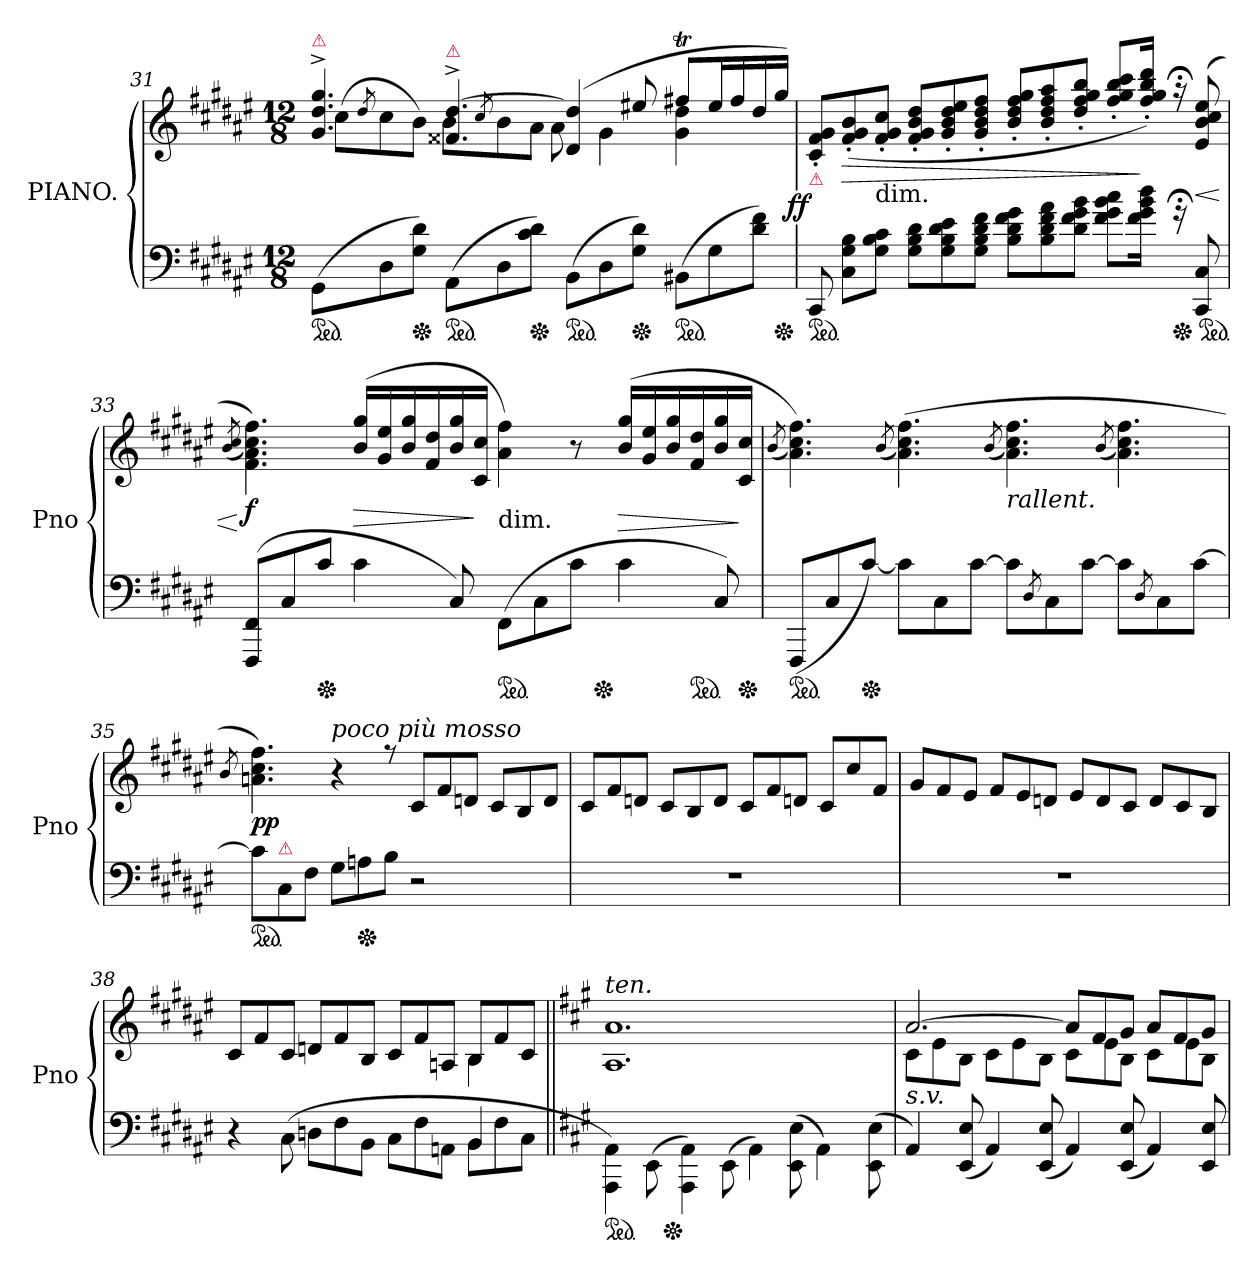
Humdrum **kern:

**kern	**kern	**dynam
*part1	*part1	*part1
*staff2	*staff1	*staff1/2
*I"PIANO.	*	*
*I'Pno	*	*
*clefF4	*clefG2	*
*k[f#c#g#d#a#e#]	*k[f#c#g#d#a#e#]	*
*F#:	*F#:	*
*M12/8	*M12/8	*
=31	=31	=31
*	*^	*
!	!LO:TX:a:color=crimson:t=⚠	!	!
*ped	*	*	*
(8GG#L	4.g#^< 4.dd#^< 4.gg#^<	(8cc#L	.
.	.	8qdd#/	.
8D#	.	8cc#	.
*Xped	*	*	*
8G# 8d#J)	.	8bJ)	.
!	!LO:TX:a:color=crimson:t=⚠	!	!
*ped	*	*	*
(8AA#L	4.f##X^< [4.dd#^<	8bL	.
.	.	8qcc#/	.
8D#	.	8b	.
*Xped	*	*	*
8c# 8d#J)	.	8a#J	.
*ped	*	*	*
(8BBL	(4d# 4dd#]	8a#	.
8D#	.	4g#	.
*Xped	*	*	*
8G# 8d#J)	8ee#X	.	.
*ped	*	*	*
(8BB#XL	8ff#XTL	4g# 4dd#	.
8G#	16ee#L	.	.
.	16ff#	.	.
8d# 8f#J)	16dd#	8ryy	.
*Xped	*	*	*
.	16gg#JJ)	.	.
*	*v	*v	*
=32	=32	=32
!	!LO:TX:b:color=crimson:t=⚠	!
!	!	!LO:DY:rj
*ped	*	*
8CC#	8c#'> 8f#'> 8g#'>L	f f
!	!	!LO:HP:b
8C# 8G# 8BL	(>8f#'> 8g#'> 8b'>	>
!	!LO:TX:c:t=dim.	!
8G# 8B 8c#J	8f#'> 8g#'> 8cc#'>J	.
8G# 8B 8d#L	8f#'>/ 8g#'>/ 8b'>/ 8dd#'>/L	.
8G# 8B 8d# 8e#	8g#'>/ 8b'>/ 8dd#'>/ 8ee#'>/	.
8G# 8B 8d# 8f#J	8g#'>/ 8b'>/ 8dd#'>/ 8ff#'>/J	.
8B\ 8d#\ 8f#\ 8g#\L	8b'>/ 8dd#'>/ 8ff#'>/ 8gg#'>/L	.
8B\ 8d#\ 8f#\ 8a#\	8b'>/ 8dd#'>/ 8ff#'>/ 8aa#'>/	.
8d#\ 8f#\ 8g#\ 8b\J	8dd#'>/ 8ff#'>/ 8gg#'>/ 8bb'>/J	.
8f#\ 8g#\ 8b\ 8cc#\L	8ff#'>/ 8gg#'>/ 8bb'>/ 8ccc#'>/L	.
16f#\ 16g#\ 16b\ 16dd#\Jk	16ff#'>/ 16gg#'>/ 16bb'>/ 16ddd#'>/Jk)	]
!LO:TX:b:color=crimson:t=⚠	!	!
*Xped	*	*
16r;g	16r;<aa	.
8CC# 8C#	(8e# 8b 8cc# 8ee#	<
*ped	*	*
=33	=33	=33
.	(<8qb/ 8qcc#/	.
*	*^	*
(<8FFF# 8FF#L	4.f# 4.a# 4.cc#] 4.ff#))	1ryy	[ f
8C#	.	.	.
*Xped	*	*	*
8c#J	.	.	.
4c#	(16b 16gg#LL	.	>
.	16g# 16ee#	.	.
.	16b 16gg#	.	.
.	16f# 16dd#	.	.
8C#)	16b 16gg#	.	.
.	16c# 16cc#JJ	.	]
!	!LO:TX:c:t=dim.	!	!
*ped	*	*	*
(8FF#L	4a# 4ff#)	.	.
8C#	.	.	.
8c#J	8r	16ryy	.
*Xped	*	*	*
.	.	4..ryy	.
4c#	(16b 16gg#LL	.	>
.	16g# 16ee#	.	.
.	16b 16gg#	.	.
*ped	*	*	*
.	16f# 16dd#	.	.
8C#)	16b 16gg#	.	.
*Xped	*	*	*
.	16c# 16cc#JJ	.	]
*	*v	*v	*
=34	=34	=34
.	(<8qb/	.
*ped	*	*
(8FFF#L	4.a# 4.cc# 4.ff#))	.
8C#	.	.
*Xped	*	*
[8c#J)	.	.
.	(<8qb/	.
8c#L]	(4.a# 4.cc# 4.ff#)	.
8C#	.	.
[8c#J	.	.
.	(<8qb/	.
!	!LO:TX:b:i:t=rallent.	!
8c#L]	4.a# 4.cc# 4.ff#)	.
8qD#/	.	.
8C#	.	.
[8c#J	.	.
.	(<8qb/	.
8c#L]	4.a# 4.cc# 4.ff#)	.
8qD#/	.	.
8C#	.	.
[8c#J	.	.
=35	=35	=35
.	8qb/	.
*ped	*	*
8c#L]	4.an 4.cc# 4.ff#)	pp
!LO:TX:a:color=crimson:t=⚠	!	!
8C#	.	.
8F#J	.	.
!	!LO:TX:a:i:t=poco più mosso	!
8G#L	4r	.
*Xped	*	*
8An	.	.
8BJ	8rff	.
2r	8c#/L	.
.	8f#	.
.	8dnJ	.
.	8c#L	.
4ryy	8B	.
.	8dJ	.
=36	=36	=36
1.rF	8c#L	.
.	8f#	.
.	8dnJ	.
.	8c#L	.
.	8B	.
.	8dJ	.
.	8c#L	.
.	8f#	.
.	8dnJ	.
.	8c#L	.
.	8cc#	.
.	8f#J	.
=37	=37	=37
1.rF	8g#L	.
.	8f#	.
.	8e#J	.
.	8f#L	.
.	8e#	.
.	8dnJ	.
.	8e#L	.
.	8d	.
.	8c#J	.
.	8dL	.
.	8c#	.
.	8BJ	.
=38	=38	=38
*^	*^	*
2.rcyy	4r	8c#L	2.rFyy	.
.	.	8f#	.	.
.	(<8C#\	8c#J	.	.
.	8DnL	8dnL	.	.
.	8F#	8f#	.	.
.	8BBJ	8BJ	.	.
4.rcyy	8C#\L	8c#L	4.rFyy	.
.	8F#\	8f#	.	.
.	8AAn\J	8An/J	.	.
4BB	8BBL	8B/L	4B\	.
.	8F#	8f#	.	.
8rAyy	8C#J	8c#J	8rFyy	.
*v	*v	*	*	*
=39||	=39||	=39||	=39||
*k[f#c#g#]	*k[f#c#g#]	*	*
*^	*	*	*
!	!	!LO:TX:a:i:t=ten.	!	!
*v	*v	*	*	*
*ped	*	*	*
4AAA\ 4AA\)	1.A/ 1.a/	4ryy	.
(8EE\	.	16ryy	.
*Xped	*	*	*
.	.	1ryy	.
4AAA\ 4AA\)	.	.	.
(8EE\	.	.	.
4AA\)	.	.	.
(8EE\ 8E\	.	.	.
4AA\)	.	.	.
.	.	8.ryy	.
(8EE\ 8E\	.	.	.
=40	=40	=40	=40
!	!LO:TX:b:i:t=s.v.	!	!
4AA)	[2.a	8c#L	.
.	.	8e	.
(8EE 8E	.	8BJ	.
4AA)	.	8c#L	.
.	.	8e	.
(8EE 8E	.	8BJ	.
4AA)	8aL]	8c#L	.
.	8f#	8e	.
(8EE 8E	8g#J	8BJ	.
4AA)	8aL	8c#L	.
.	8f#	8e	.
8EE 8E	8g#J	8BJ	.
*	*v	*v	*
=	=	=
*-	*-	*-
